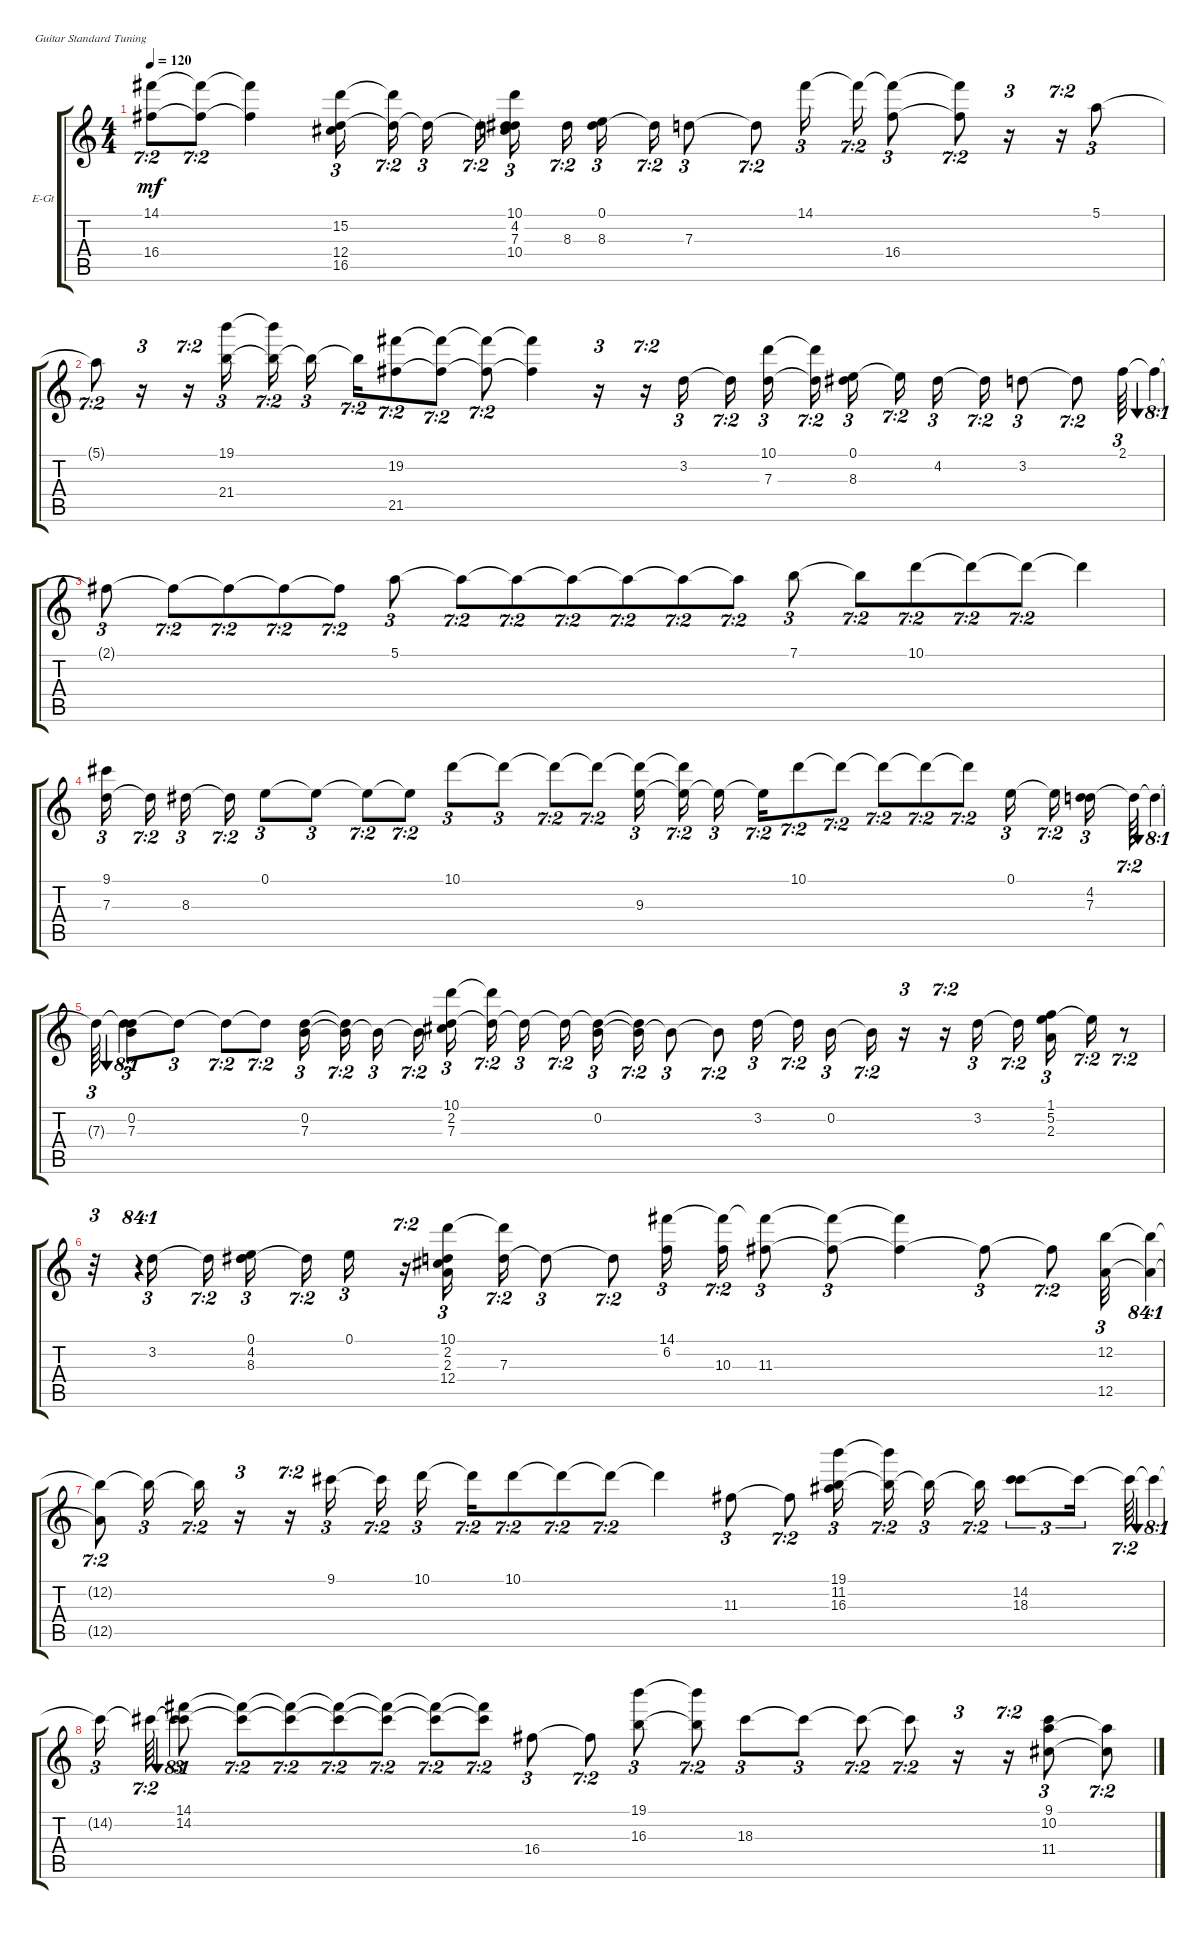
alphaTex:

\bracketExtendMode groupsimilarinstruments
\firstSystemTrackNameOrientation horizontal
\otherSystemsTrackNameOrientation horizontal
\track ("Electric Guitar" "E-Gt") {instrument electricguitarclean}
\staff {score tabs}
\tuning (E4 B3 G3 D3 A2 E2)
\ts (4 4)
\tempo 120
\clef g2
\scale
0.333333
\ks c
(14.1{t} 16.4{t}).8{tu (7 2) dy mf} (14.1{t} 16.4{t}).8{tu (7 2)} (14.1{t} 16.4{t}).4 (16.5 15.2 12.4).16{tu (3 2)} (15.2{t} 12.4{t}).16{tu (7 2)} 12.4{t}.16{tu (3 2)} 12.4{t}.16{tu (7 2)} (10.4 10.1 7.3 4.2).16{tu (3 2)} 8.3.16{tu (7 2)} (0.1 8.3).16{tu (3 2)} 8.3{t}.16{tu (7 2)} 7.3.8{tu (3 2)} 7.3{t}.8{tu (7 2)} 14.1.16{tu (3 2)} 14.1{t}.16{tu (7 2)} (14.1{t} 16.4).8{tu (3 2)} (14.1{t} 16.4{t}).8{tu (7 2)} r.16{tu (3 2)} r.16{tu (7 2)} 5.1.8{tu (3 2)} |
\scale
0.333333 5.1{t}.8{tu (7 2)} r.16{tu (3 2)} r.16{tu (7 2)} (19.1 21.4).16{tu (3 2)} (19.1{t} 21.4{t}).16{tu (7 2)} 21.4{t}.16{tu (3 2)} 21.4{t}.16{tu (7 2)} (19.2 21.5).8{tu (7 2)} (19.2{t} 21.5{t}).8{tu (7 2)} (19.2{t} 21.5{t}).8{tu (7 2)} (19.2{t} 21.5{t}).4 r.16{tu (3 2)} r.16{tu (7 2)} 3.2.16{tu (3 2)} 3.2{t}.16{tu (7 2)} (10.1 7.3).16{tu (3 2)} (10.1{t} 7.3{t}).16{tu (7 2)} (8.3 0.1).16{tu (3 2)} 0.1{t}.16{tu (7 2)} 4.2.16{tu (3 2)} 4.2{t}.16{tu (7 2)} 3.2.8{tu (3 2)} 3.2{t}.8{tu (7 2)} 2.1.64{tu (3 2)} 2.1{t}.4{tu (168 1)} |
\scale
0.333333 2.1{t}.8{tu (3 2)} 2.1{t}.8{tu (7 2)} 2.1{t}.8{tu (7 2)} 2.1{t}.8{tu (7 2)} 2.1{t}.8{tu (7 2)} 5.1.8{tu (3 2)} 5.1{t}.8{tu (7 2)} 5.1{t}.8{tu (7 2)} 5.1{t}.8{tu (7 2)} 5.1{t}.8{tu (7 2)} 5.1{t}.8{tu (7 2)} 5.1{t}.8{tu (7 2)} 7.1.8{tu (3 2)} 7.1{t}.8{tu (7 2)} 10.1.8{tu (7 2)} 10.1{t}.8{tu (7 2)} 10.1{t}.8{tu (7 2)} 10.1{t}.4 |
\scale
0.333333 (9.1 7.3).16{tu (3 2)} 7.3{t}.16{tu (7 2)} 8.3.16{tu (3 2)} 8.3{t}.16{tu (7 2)} 0.1.8{tu (3 2)} 0.1{t}.8{tu (3 2)} 0.1{t}.8{tu (7 2)} 0.1{t}.8{tu (7 2)} 10.1.8{tu (3 2)} 10.1{t}.8{tu (3 2)} 10.1{t}.8{tu (7 2)} 10.1{t}.8{tu (7 2)} (10.1{t} 9.3).16{tu (3 2)} (10.1{t} 9.3{t}).16{tu (7 2)} 9.3{t}.16{tu (3 2)} 9.3{t}.16{tu (7 2)} 10.1.8{tu (7 2)} 10.1{t}.8{tu (7 2)} 10.1{t}.8{tu (7 2)} 10.1{t}.8{tu (7 2)} 10.1{t}.8{tu (7 2)} 0.1.16{tu (3 2)} 0.1{t}.16{tu (7 2)} (4.2 7.3).16{tu (3 2)} 7.3{t}.64{tu (7 2)} 7.3{t}.4{tu (168 1)} |
\scale
0.333333 7.3{t}.64{tu (3 2)} 7.3{t}.4{tu (168 1)} (0.2 7.3).8{tu (3 2)} 7.3{t}.8{tu (3 2)} 7.3{t}.8{tu (7 2)} 7.3{t}.8{tu (7 2)} (0.2 7.3).16{tu (3 2)} (0.2{t} 7.3{t}).16{tu (7 2)} 0.2{t}.16{tu (3 2)} 0.2{t}.16{tu (7 2)} (2.2 10.1 7.3).16{tu (3 2)} (10.1{t} 7.3{t}).16{tu (7 2)} 7.3{t}.16{tu (3 2)} 7.3{t}.16{tu (7 2)} (7.3{t} 0.2).16{tu (3 2)} (7.3{t} 0.2{t}).16{tu (7 2)} 0.2{t}.8{tu (3 2)} 0.2{t}.8{tu (7 2)} 3.2.16{tu (3 2)} 3.2{t}.16{tu (7 2)} 0.2.16{tu (3 2)} 0.2{t}.16{tu (7 2)} r.16{tu (3 2)} r.16{tu (7 2)} 3.2.16{tu (3 2)} 3.2{t}.16{tu (7 2)} (1.1 5.2 2.3).16{tu (3 2)} 5.2{t}.16{tu (7 2)} r.8{tu (7 2)} |
\scale
0.333333 r.32{tu (3 2)} r.4{tu (84 1)} 3.2.16{tu (3 2)} 3.2{t}.16{tu (7 2)} (4.2 0.1 8.3).16{tu (3 2)} 4.2{t}.16{tu (7 2)} 0.1.16{tu (3 2)} r.16{tu (7 2)} (2.3 2.2 10.1 12.4).16{tu (3 2)} (10.1{t} 7.3).16{tu (7 2)} 7.3{t}.8{tu (3 2)} 7.3{t}.8{tu (7 2)} (6.2 14.1).16{tu (3 2)} (10.3 14.1{t}).16{tu (7 2)} (14.1{t} 11.3).8{tu (3 2)} (14.1{t} 11.3{t}).8{tu (3 2)} (14.1{t} 11.3{t}).4 11.3{t}.8{tu (3 2)} 11.3{t}.8{tu (7 2)} (12.5 12.2).32{tu (3 2)} (12.5{t} 12.2{t}).4{tu (84 1)} |
\scale
0.333333 (12.5{t} 12.2{t}).8{tu (7 2)} 12.2{t}.16{tu (3 2)} 12.2{t}.16{tu (7 2)} r.16{tu (3 2)} r.16{tu (7 2)} 9.1.16{tu (3 2)} 9.1{t}.16{tu (7 2)} 10.1.16{tu (3 2)} 10.1{t}.16{tu (7 2)} 10.1.8{tu (7 2)} 10.1{t}.8{tu (7 2)} 10.1{t}.8{tu (7 2)} 10.1{t}.4 11.3.8{tu (3 2)} 11.3{t}.8{tu (7 2)} (11.2 19.1 16.3).16{tu (3 2)} (19.1{t} 16.3{t}).16{tu (7 2)} 16.3{t}.16{tu (3 2)} 16.3{t}.16{tu (7 2)} (14.2 18.3).8{tu (3 2)} 14.2{t}.16{tu (3 2)} 14.2{t}.64{tu (7 2)} 14.2{t}.4{tu (168 1)} |
\scale
0.333333 14.2{t}.16{tu (3 2)} 14.2{t}.64{tu (7 2)} 14.2{t}.4{tu (168 1)} (14.1 14.2).8{tu (3 2)} (14.1{t} 14.2{t}).8{tu (7 2)} (14.1{t} 14.2{t}).8{tu (7 2)} (14.1{t} 14.2{t}).8{tu (7 2)} (14.1{t} 14.2{t}).8{tu (7 2)} (14.1{t} 14.2{t}).8{tu (7 2)} (14.1{t} 14.2{t}).8{tu (7 2)} 16.4.8{tu (3 2)} 16.4{t}.8{tu (7 2)} (19.1 16.3).8{tu (3 2)} (19.1{t} 16.3{t}).8{tu (7 2)} 18.3.8{tu (3 2)} 18.3{t}.8{tu (3 2)} 18.3{t}.8{tu (7 2)} 18.3{t}.8{tu (7 2)} r.16{tu (3 2)} r.16{tu (7 2)} (9.1 11.4 10.2).8{tu (3 2)} (11.4{t} 10.2{t}).8{tu (7 2)}
